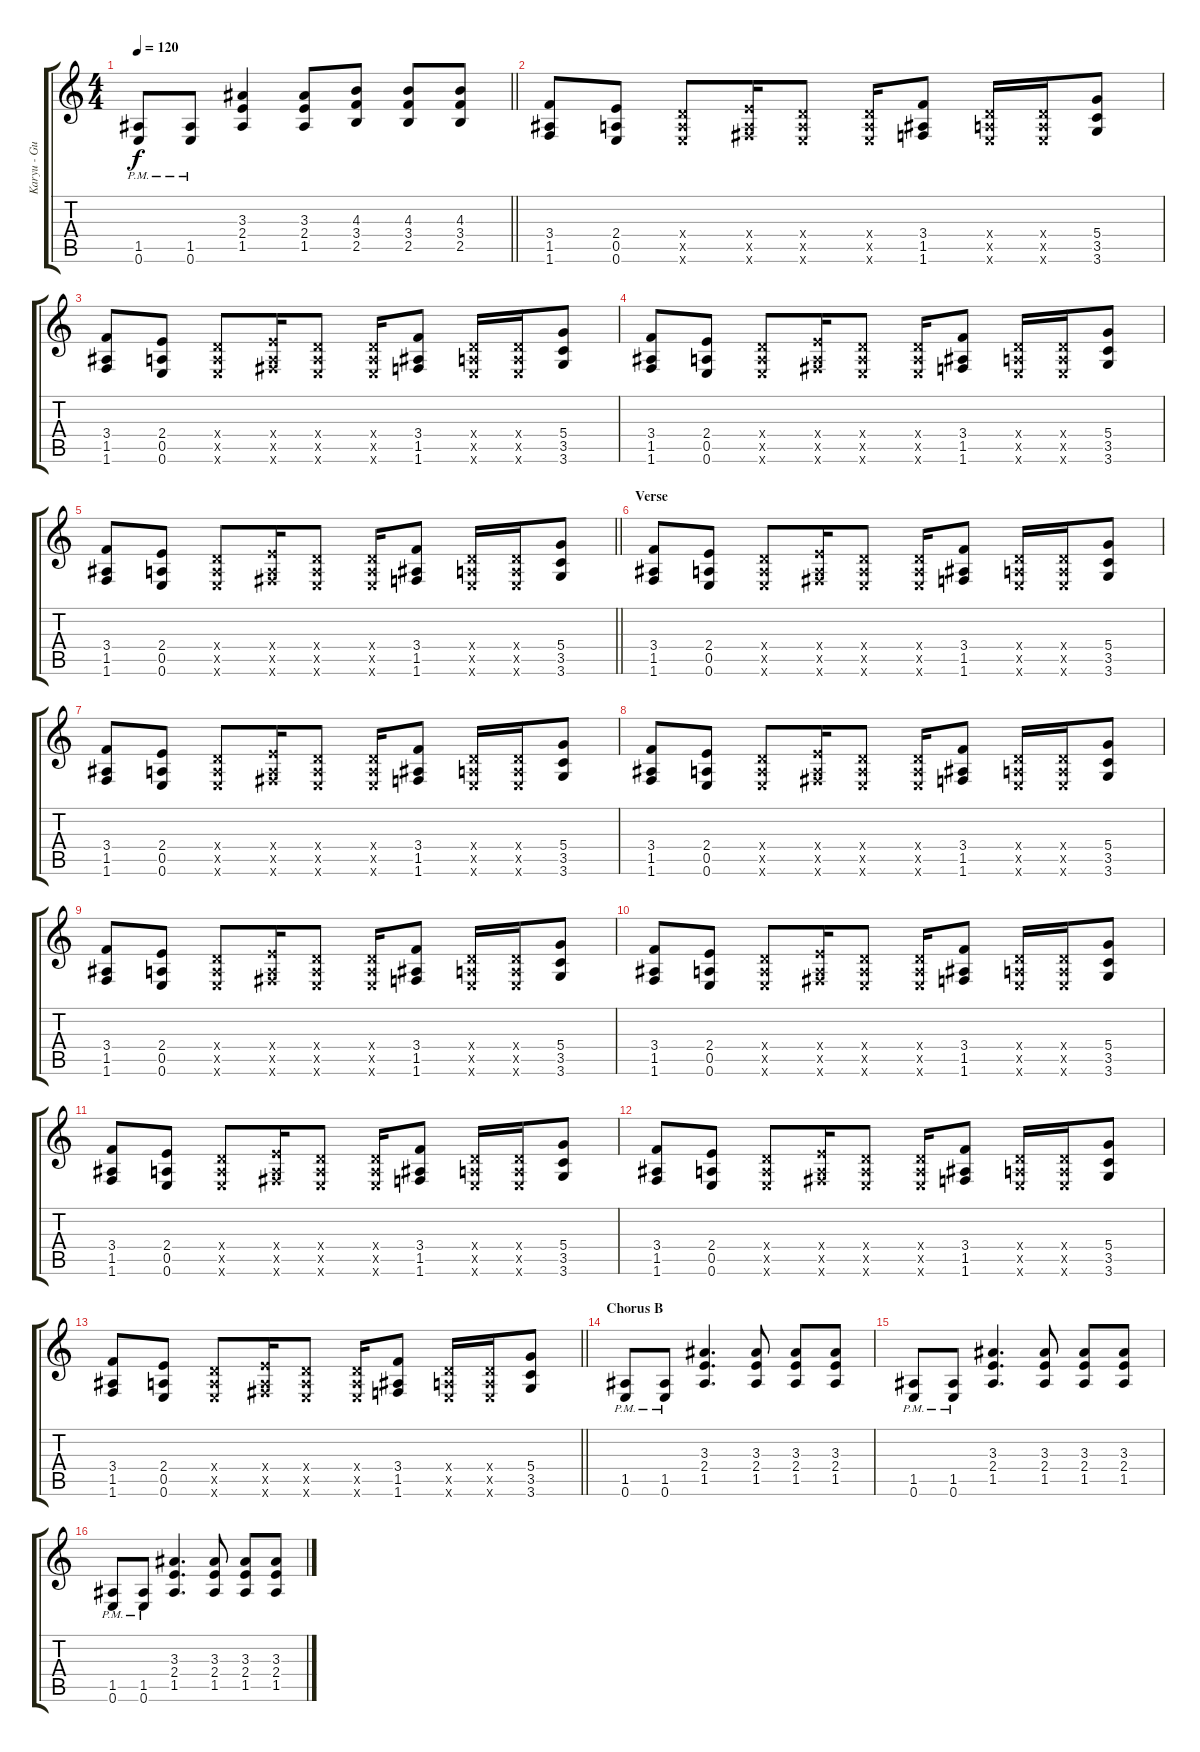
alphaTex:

\track ("Karyu - Guitar 1" "Karyu - Gu") {instrument distortionguitar}
\staff {score tabs}
\tuning (E4 B3 G3 D3 A2 E2) {hide}
\ts (4 4)
\tempo 120
\clef g2
\barLineRight lightlight
\ks c
(1.5{pm} 0.6{pm}).8{dy f} (1.5{pm} 0.6{pm}).8 (3.3 2.4 1.5).4 (3.3 2.4 1.5).8 (4.3 3.4 2.5).8 (4.3 3.4 2.5).8 (4.3 3.4 2.5).8 |
\section ("" "")
(3.4 1.5 1.6).8 (2.4 0.5 0.6).8 (0.4{x} 0.5{x} 0.6{x}).8 (2.4{x} 0.5{x} 2.6{x}).16 (0.4{x} 0.5{x} 0.6{x}).8 (0.4{x} 0.5{x} 0.6{x}).16 (3.4 1.5 1.6).8 (0.4{x} 0.5{x} 0.6{x}).16 (0.4{x} 0.5{x} 0.6{x}).16 (5.4 3.5 3.6).8 |
(3.4 1.5 1.6).8 (2.4 0.5 0.6).8 (0.4{x} 0.5{x} 0.6{x}).8 (2.4{x} 0.5{x} 2.6{x}).16 (0.4{x} 0.5{x} 0.6{x}).8 (0.4{x} 0.5{x} 0.6{x}).16 (3.4 1.5 1.6).8 (0.4{x} 0.5{x} 0.6{x}).16 (0.4{x} 0.5{x} 0.6{x}).16 (5.4 3.5 3.6).8 |
(3.4 1.5 1.6).8 (2.4 0.5 0.6).8 (0.4{x} 0.5{x} 0.6{x}).8 (2.4{x} 0.5{x} 2.6{x}).16 (0.4{x} 0.5{x} 0.6{x}).8 (0.4{x} 0.5{x} 0.6{x}).16 (3.4 1.5 1.6).8 (0.4{x} 0.5{x} 0.6{x}).16 (0.4{x} 0.5{x} 0.6{x}).16 (5.4 3.5 3.6).8 |
\barLineRight lightlight
(3.4 1.5 1.6).8 (2.4 0.5 0.6).8 (0.4{x} 0.5{x} 0.6{x}).8 (2.4{x} 0.5{x} 2.6{x}).16 (0.4{x} 0.5{x} 0.6{x}).8 (0.4{x} 0.5{x} 0.6{x}).16 (3.4 1.5 1.6).8 (0.4{x} 0.5{x} 0.6{x}).16 (0.4{x} 0.5{x} 0.6{x}).16 (5.4 3.5 3.6).8 |
\section ("" "Verse")
(3.4 1.5 1.6).8 (2.4 0.5 0.6).8 (0.4{x} 0.5{x} 0.6{x}).8 (2.4{x} 0.5{x} 2.6{x}).16 (0.4{x} 0.5{x} 0.6{x}).8 (0.4{x} 0.5{x} 0.6{x}).16 (3.4 1.5 1.6).8 (0.4{x} 0.5{x} 0.6{x}).16 (0.4{x} 0.5{x} 0.6{x}).16 (5.4 3.5 3.6).8 |
(3.4 1.5 1.6).8 (2.4 0.5 0.6).8 (0.4{x} 0.5{x} 0.6{x}).8 (2.4{x} 0.5{x} 2.6{x}).16 (0.4{x} 0.5{x} 0.6{x}).8 (0.4{x} 0.5{x} 0.6{x}).16 (3.4 1.5 1.6).8 (0.4{x} 0.5{x} 0.6{x}).16 (0.4{x} 0.5{x} 0.6{x}).16 (5.4 3.5 3.6).8 |
(3.4 1.5 1.6).8 (2.4 0.5 0.6).8 (0.4{x} 0.5{x} 0.6{x}).8 (2.4{x} 0.5{x} 2.6{x}).16 (0.4{x} 0.5{x} 0.6{x}).8 (0.4{x} 0.5{x} 0.6{x}).16 (3.4 1.5 1.6).8 (0.4{x} 0.5{x} 0.6{x}).16 (0.4{x} 0.5{x} 0.6{x}).16 (5.4 3.5 3.6).8 |
(3.4 1.5 1.6).8 (2.4 0.5 0.6).8 (0.4{x} 0.5{x} 0.6{x}).8 (2.4{x} 0.5{x} 2.6{x}).16 (0.4{x} 0.5{x} 0.6{x}).8 (0.4{x} 0.5{x} 0.6{x}).16 (3.4 1.5 1.6).8 (0.4{x} 0.5{x} 0.6{x}).16 (0.4{x} 0.5{x} 0.6{x}).16 (5.4 3.5 3.6).8 |
(3.4 1.5 1.6).8 (2.4 0.5 0.6).8 (0.4{x} 0.5{x} 0.6{x}).8 (2.4{x} 0.5{x} 2.6{x}).16 (0.4{x} 0.5{x} 0.6{x}).8 (0.4{x} 0.5{x} 0.6{x}).16 (3.4 1.5 1.6).8 (0.4{x} 0.5{x} 0.6{x}).16 (0.4{x} 0.5{x} 0.6{x}).16 (5.4 3.5 3.6).8 |
(3.4 1.5 1.6).8 (2.4 0.5 0.6).8 (0.4{x} 0.5{x} 0.6{x}).8 (2.4{x} 0.5{x} 2.6{x}).16 (0.4{x} 0.5{x} 0.6{x}).8 (0.4{x} 0.5{x} 0.6{x}).16 (3.4 1.5 1.6).8 (0.4{x} 0.5{x} 0.6{x}).16 (0.4{x} 0.5{x} 0.6{x}).16 (5.4 3.5 3.6).8 |
(3.4 1.5 1.6).8 (2.4 0.5 0.6).8 (0.4{x} 0.5{x} 0.6{x}).8 (2.4{x} 0.5{x} 2.6{x}).16 (0.4{x} 0.5{x} 0.6{x}).8 (0.4{x} 0.5{x} 0.6{x}).16 (3.4 1.5 1.6).8 (0.4{x} 0.5{x} 0.6{x}).16 (0.4{x} 0.5{x} 0.6{x}).16 (5.4 3.5 3.6).8 |
\barLineRight lightlight
(3.4 1.5 1.6).8 (2.4 0.5 0.6).8 (0.4{x} 0.5{x} 0.6{x}).8 (2.4{x} 0.5{x} 2.6{x}).16 (0.4{x} 0.5{x} 0.6{x}).8 (0.4{x} 0.5{x} 0.6{x}).16 (3.4 1.5 1.6).8 (0.4{x} 0.5{x} 0.6{x}).16 (0.4{x} 0.5{x} 0.6{x}).16 (5.4 3.5 3.6).8 |
\section ("" "Chorus B")
(1.5{pm} 0.6{pm}).8 (1.5{pm} 0.6{pm}).8 (3.3 2.4 1.5).4{d} (3.3 2.4 1.5).8 (3.3 2.4 1.5).8 (3.3 2.4 1.5).8 |
(1.5{pm} 0.6{pm}).8 (1.5{pm} 0.6{pm}).8 (3.3 2.4 1.5).4{d} (3.3 2.4 1.5).8 (3.3 2.4 1.5).8 (3.3 2.4 1.5).8 |
(1.5{pm} 0.6{pm}).8 (1.5{pm} 0.6{pm}).8 (3.3 2.4 1.5).4{d} (3.3 2.4 1.5).8 (3.3 2.4 1.5).8 (3.3 2.4 1.5).8
